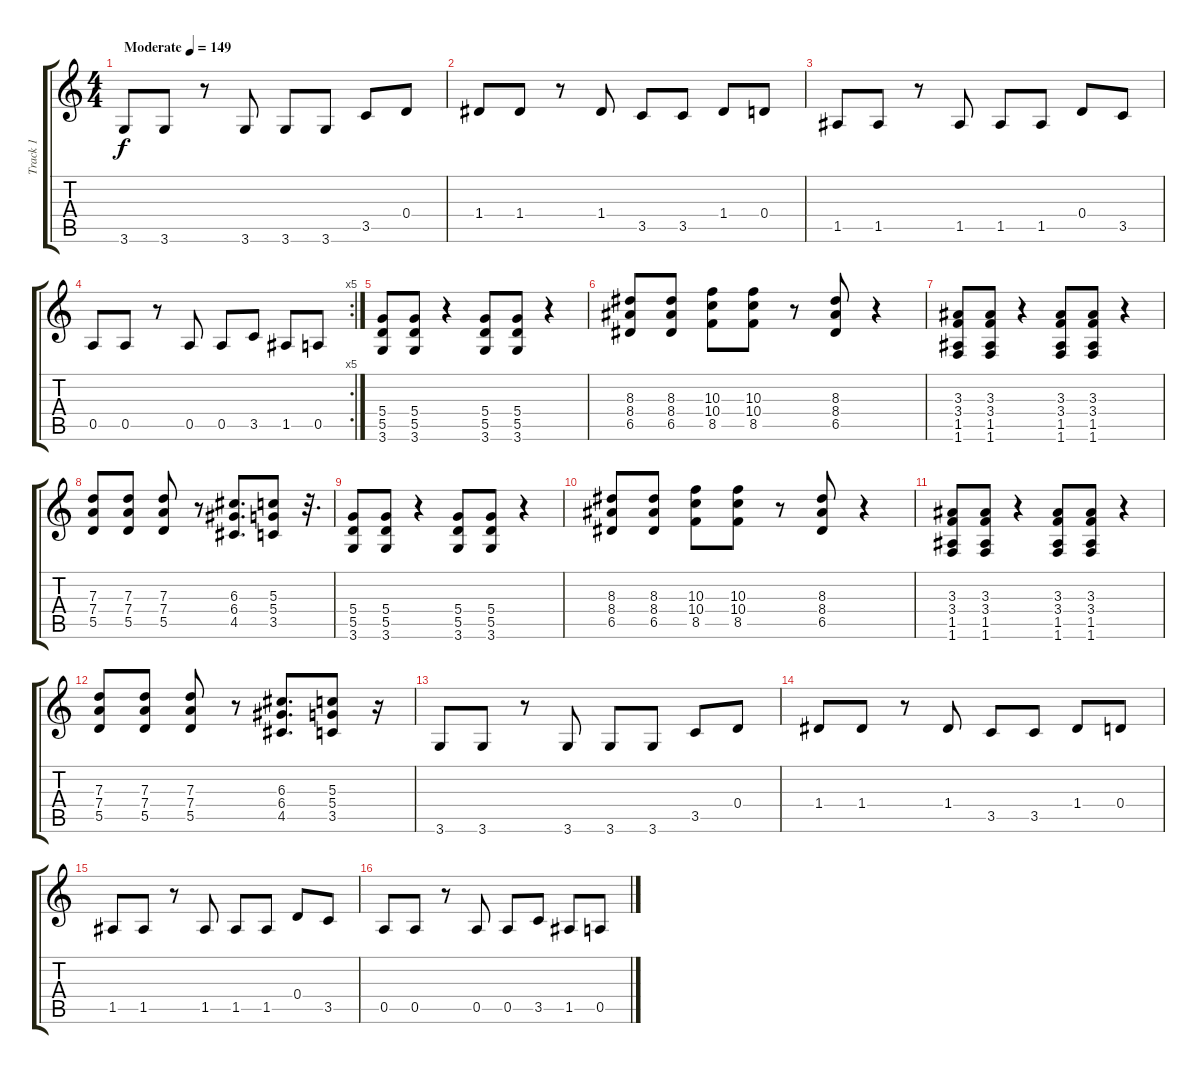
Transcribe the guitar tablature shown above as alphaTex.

\track ("Track 1" "Track 1") {instrument distortionguitar}
\staff {score tabs}
\tuning (E4 B3 G3 D3 A2 E2) {hide}
\ts (4 4)
\tempo (149 "Moderate")
\clef g2
\ks c
3.6.8{dy f instrument distortionguitar} 3.6.8 r.8 3.6.8 3.6.8 3.6.8 3.5.8 0.4.8 |
1.4.8 1.4.8 r.8 1.4.8 3.5.8 3.5.8 1.4.8 0.4.8 |
1.5.8 1.5.8 r.8 1.5.8 1.5.8 1.5.8 0.4.8 3.5.8 |
\rc 5
0.5.8 0.5.8 r.8 0.5.8 0.5.8 3.5.8 1.5.8 0.5.8 |
(5.4 5.5 3.6).8 (5.4 5.5 3.6).8 r.4 (5.4 5.5 3.6).8 (5.4 5.5 3.6).8 r.4 |
(8.3 8.4 6.5).8 (8.3 8.4 6.5).8 (10.3 10.4 8.5).8 (10.3 10.4 8.5).8 r.8 (8.3 8.4 6.5).8 r.4 |
(3.3 3.4 1.5 1.6).8 (3.3 3.4 1.5 1.6).8 r.4 (3.3 3.4 1.5 1.6).8 (3.3 3.4 1.5 1.6).8 r.4 |
(7.3 7.4 5.5).8 (7.3 7.4 5.5).8 (7.3 7.4 5.5).8 r.8 (6.3 6.4 4.5).8{d} (5.3 5.4 3.5).8 r.32{d} |
(5.4 5.5 3.6).8 (5.4 5.5 3.6).8 r.4 (5.4 5.5 3.6).8 (5.4 5.5 3.6).8 r.4 |
(8.3 8.4 6.5).8 (8.3 8.4 6.5).8 (10.3 10.4 8.5).8 (10.3 10.4 8.5).8 r.8 (8.3 8.4 6.5).8 r.4 |
(3.3 3.4 1.5 1.6).8 (3.3 3.4 1.5 1.6).8 r.4 (3.3 3.4 1.5 1.6).8 (3.3 3.4 1.5 1.6).8 r.4 |
(7.3 7.4 5.5).8 (7.3 7.4 5.5).8 (7.3 7.4 5.5).8 r.8 (6.3 6.4 4.5).8{d} (5.3 5.4 3.5).8 r.16 |
3.6.8 3.6.8 r.8 3.6.8 3.6.8 3.6.8 3.5.8 0.4.8 |
1.4.8 1.4.8 r.8 1.4.8 3.5.8 3.5.8 1.4.8 0.4.8 |
1.5.8 1.5.8 r.8 1.5.8 1.5.8 1.5.8 0.4.8 3.5.8 |
0.5.8 0.5.8 r.8 0.5.8 0.5.8 3.5.8 1.5.8 0.5.8
